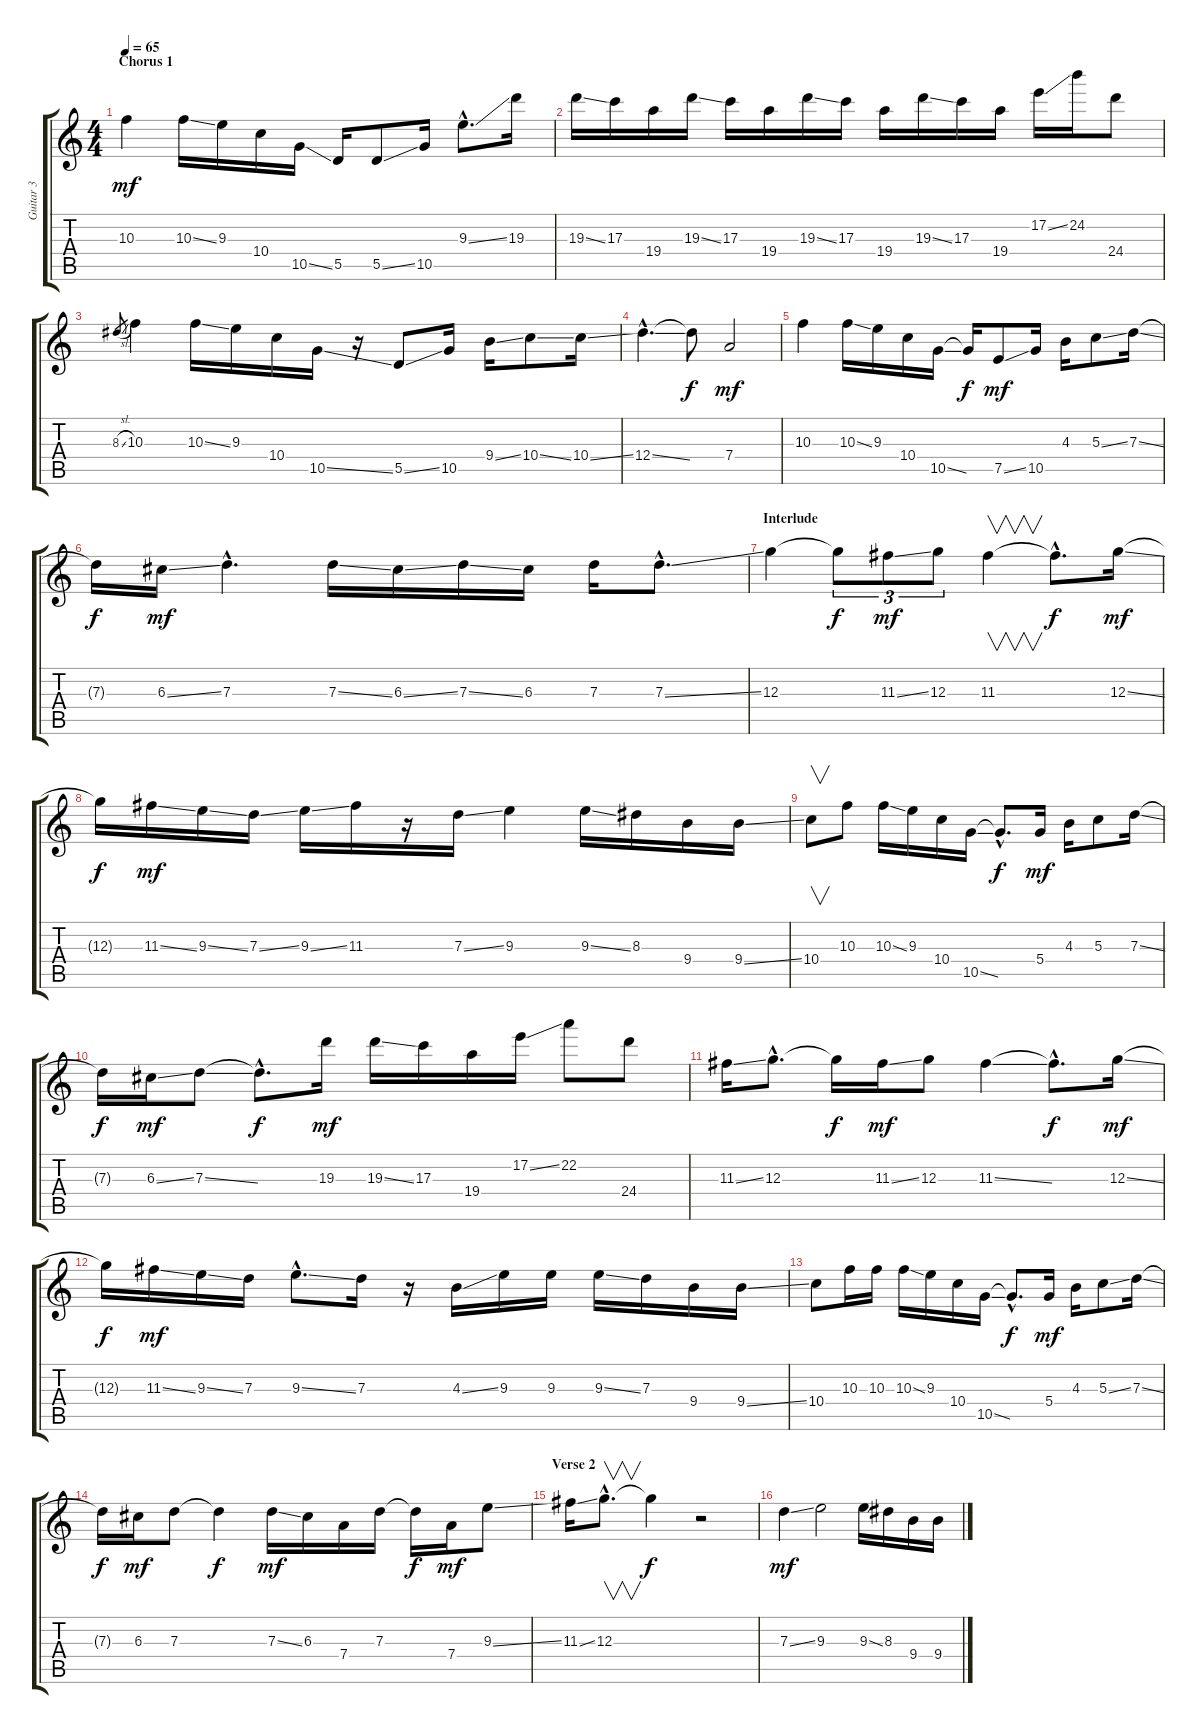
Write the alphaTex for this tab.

\track ("Guitar 3" "Guitar 3") {instrument distortionguitar}
\staff {score tabs}
\tuning (E4 B3 G3 D3 A2 E2) {hide}
\ts (4 4)
\section ("" "Chorus 1")
\tempo 65
\clef g2
\ks c
10.3.4{dy mf} 10.3{ss}.16 9.3.16 10.4.16 10.5{ss}.16 5.5.16 5.5{ss}.8 10.5.16 9.3{ss hac}.8{d} 19.3.16 |
19.3{ss}.16 17.3.16 19.4.16 19.3{ss}.16 17.3.16 19.4.16 19.3{ss}.16 17.3.16 19.4.16 19.3{ss}.16 17.3.16 19.4.16 17.2{ss}.16 24.2.16 24.4.8 |
8.3{sl}.8{gr} 10.3.4 10.3{ss}.16 9.3.16 10.4.16 10.5{ss}.16 r.16 5.5{ss}.8 10.5.16 9.4{ss}.16 10.4{ss}.8 10.4{ss}.16 |
12.4{ss hac}.4{d} 12.4{t}.8{dy f} 7.4.2{dy mf} |
10.3.4 10.3{ss}.16 9.3.16 10.4.16 10.5{ss}.16 10.5{t}.16{dy f} 7.5{ss}.8{dy mf} 10.5.16 4.3.16 5.3{ss}.8 7.3{ss}.16 |
7.3{t}.16{dy f} 6.3{ss}.16{dy mf} 7.3{hac}.4{d} 7.3{ss}.16 6.3{ss}.16 7.3{ss}.16 6.3.16 7.3.16 7.3{ss hac}.8{d} |
\section ("" "Interlude")
12.3.4 12.3{t}.8{tu (3 2) dy f} 11.3{ss}.8{tu (3 2) dy mf} 12.3.8{tu (3 2)} 11.3.4{v} 11.3{hac t}.8{d dy f} 12.3{ss}.16{dy mf} |
12.3{t}.16{dy f} 11.3{ss}.16{dy mf} 9.3{ss}.16 7.3{ss}.16 9.3{ss}.16 11.3.16 r.16 7.3{ss}.16 9.3.4 9.3{ss}.16 8.3.16 9.4.16 9.4{ss}.16 |
10.4.8{v} 10.3.8 10.3{ss}.16 9.3.16 10.4.16 10.5{ss}.16 10.5{hac t}.8{d dy f} 5.4.16{dy mf} 4.3.16 5.3.8 7.3{ss}.16 |
7.3{t}.16{dy f} 6.3{ss}.16{dy mf} 7.3{ss}.8 7.3{hac t}.8{d dy f} 19.3.16{dy mf} 19.3{ss}.16 17.3.16 19.4.16 17.2{ss}.16 22.2.8 24.4.8 |
11.3{ss}.16 12.3{hac}.8{d} 12.3{t}.16{dy f} 11.3{ss}.16{dy mf} 12.3.8 11.3{ss}.4 11.3{hac t}.8{d dy f} 12.3{ss}.16{dy mf} |
12.3{t}.16{dy f} 11.3{ss}.16{dy mf} 9.3{ss}.16 7.3.16 9.3{ss hac}.8{d} 7.3.16 r.16 4.3{ss}.16 9.3.16 9.3.16 9.3{ss}.16 7.3.16 9.4.16 9.4{ss}.16 |
10.4.8 10.3.16 10.3.16 10.3{ss}.16 9.3.16 10.4.16 10.5{ss}.16 10.5{hac t}.8{d dy f} 5.4.16{dy mf} 4.3.16 5.3{ss}.8 7.3{ss}.16 |
7.3{t}.16{dy f} 6.3.16{dy mf} 7.3.8 7.3{t}.4{dy f} 7.3{ss}.16{dy mf} 6.3.16 7.4.16 7.3.16 7.3{t}.16{dy f} 7.4.16{dy mf} 9.3{ss}.8 |
\section ("" "Verse 2")
11.3{ss}.16 12.3{hac}.8{v d} 12.3{t}.4{dy f} r.2 |
7.3{ss}.4{dy mf} 9.3.2 9.3{ss}.16 8.3.16 9.4.16 9.4{ss}.16
